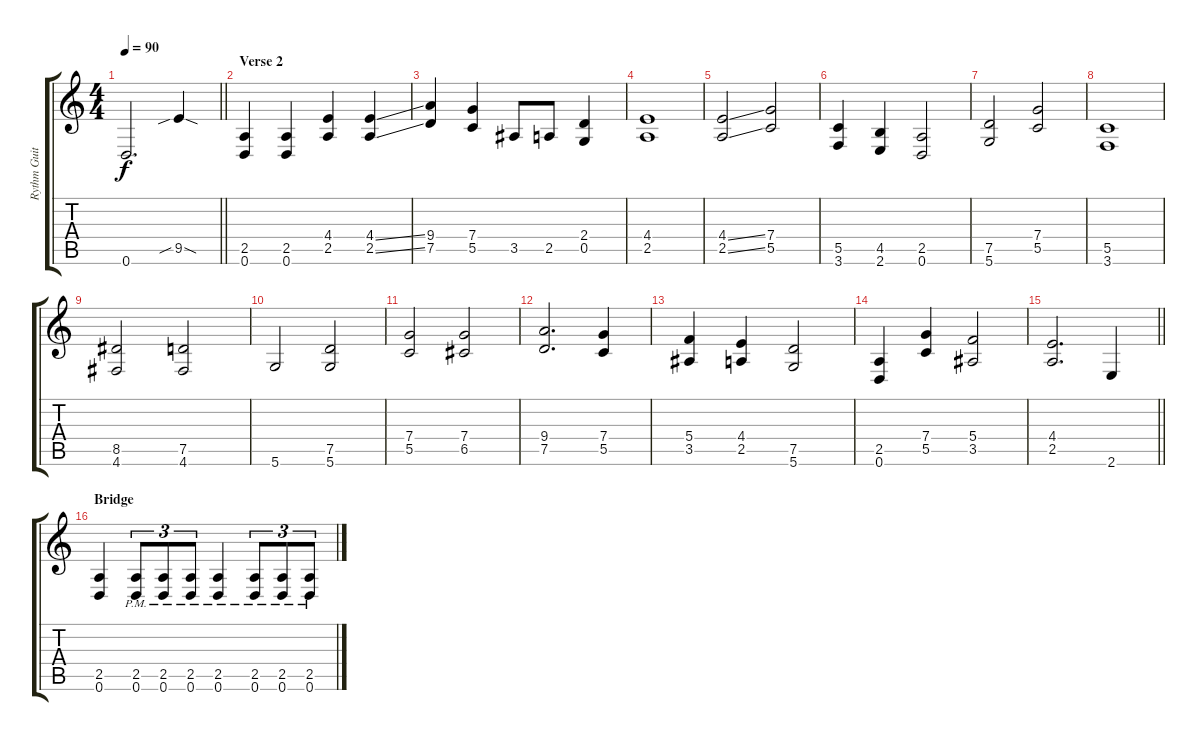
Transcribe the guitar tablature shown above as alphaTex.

\track ("Rythm Guitar" "Rythm Guit") {instrument distortionguitar}
\staff {score tabs}
\tuning (D4 A3 F3 C3 G2 D2) {hide}
\ts (4 4)
\tempo 90
\clef g2
\barLineRight lightlight
\ks c
0.6{t}.2{d dy f} 9.5{sib sod}.4 |
\section ("" "Verse 2")
(2.5 0.6).4 (2.5 0.6).4 (4.4 2.5).4 (4.4{ss} 2.5{ss}).4 |
(9.4 7.5).4 (7.4 5.5).4 3.5.8 2.5.8 (2.4 0.5).4 |
(4.4 2.5).1 |
(4.4{ss} 2.5{ss}).2 (7.4 5.5).2 |
(5.5 3.6).4 (4.5 2.6).4 (2.5 0.6).2 |
(7.5 5.6).2 (7.4 5.5).2 |
(5.5 3.6).1 |
(8.5 4.6).2 (7.5 4.6).2 |
5.6.2 (7.5 5.6).2 |
(7.4 5.5).2 (7.4 6.5).2 |
(9.4 7.5).2{d} (7.4 5.5).4 |
(5.4 3.5).4 (4.4 2.5).4 (7.5 5.6).2 |
(2.5 0.6).4 (7.4 5.5).4 (5.4 3.5).2 |
\barLineRight lightlight
(4.4 2.5).2{d} 2.6.4 |
\section ("" "Bridge")
(2.5 0.6).4 (2.5{pm} 0.6{pm}).8{tu (3 2)} (2.5{pm} 0.6{pm}).8{tu (3 2)} (2.5{pm} 0.6{pm}).8{tu (3 2)} (2.5{pm} 0.6{pm}).4 (2.5{pm} 0.6{pm}).8{tu (3 2)} (2.5{pm} 0.6{pm}).8{tu (3 2)} (2.5{pm} 0.6{pm}).8{tu (3 2)}
